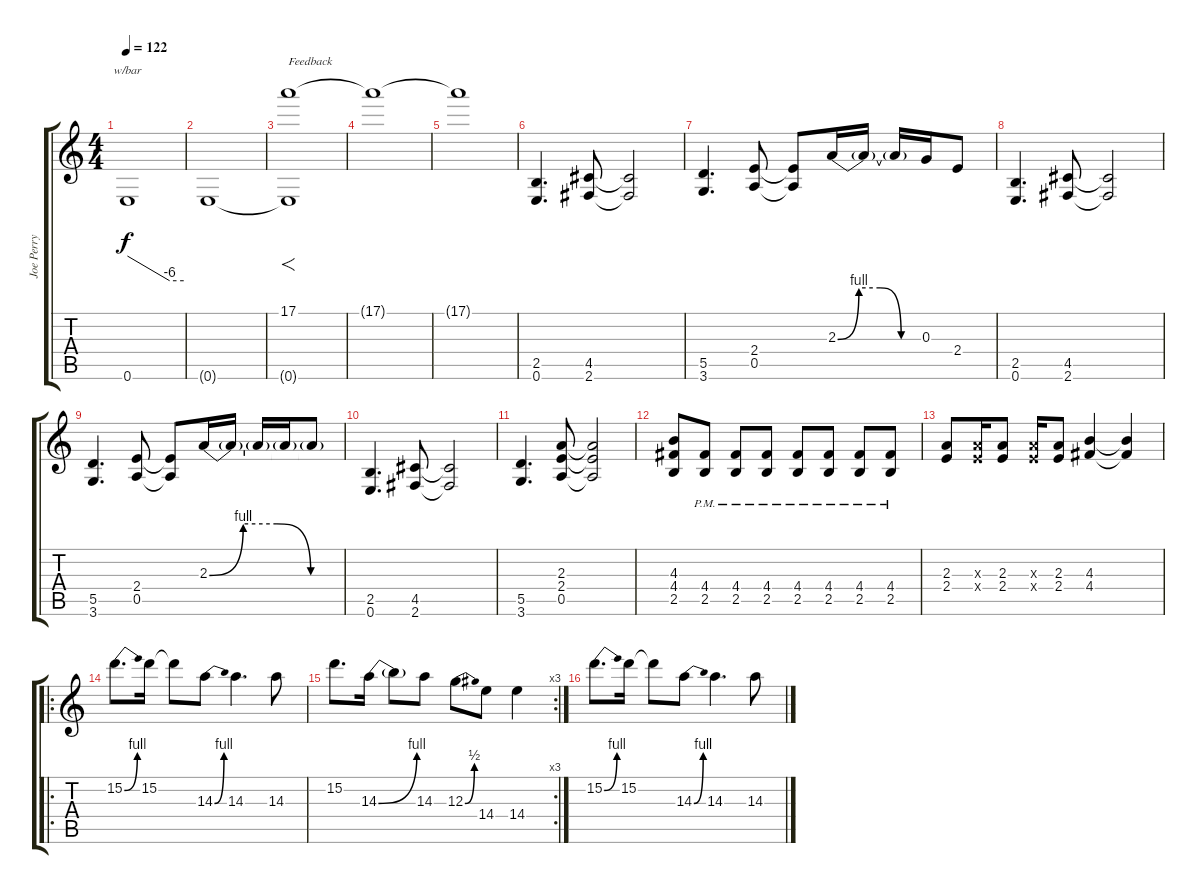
\track ("Joe Perry" "Joe Perry") {instrument overdrivenguitar}
\staff {score tabs}
\tuning (E4 B3 G3 D3 A2 E2) {hide}
\ts (4 4)
\tempo 122
\clef g2
\ks c
0.6.1{tbe (custom default 0 0 45 -24 60 -24) dy f} |
0.6{t}.1 |
(17.1 0.6{t}).1{f txt "Feedback"} |
17.1{t}.1 |
17.1{t}.1 |
(2.5 0.6).4{d} (4.5 2.6).8 (4.5{t} 2.6{t}).2 |
(5.5 3.6).4{d} (2.4 0.5).8 (2.4{t} 0.5{t}).8 2.3{be (custom 0 0 15 4 30 4 45 0 60 0)}.16 2.3{t}.16 2.3{t}.16 0.3.16 2.4.8 |
(2.5 0.6).4{d} (4.5 2.6).8 (4.5{t} 2.6{t}).2 |
(5.5 3.6).4{d} (2.4 0.5).8 (2.4{t} 0.5{t}).8 2.3{be (custom 0 0 15 4 30 4 45 0 60 0)}.16 2.3{t}.16 2.3{t}.16 2.3{t}.16 2.3{t}.8 |
(2.5 0.6).4{d} (4.5 2.6).8 (4.5{t} 2.6{t}).2 |
(5.5 3.6).4{d} (2.3 2.4 0.5).8 (2.3{t} 2.4{t} 0.5{t}).2 |
(4.3 4.4 2.5).8 (4.4{pm} 2.5).8 (4.4{pm} 2.5).8 (4.4{pm} 2.5).8 (4.4{pm} 2.5).8 (4.4{pm} 2.5).8 (4.4{pm} 2.5).8 (4.4{pm} 2.5).8 |
(2.3 2.4).8 (2.3{x} 2.4{x}).16 (2.3 2.4).8 (2.3{x} 2.4{x}).16 (2.3 2.4).8 (4.3 4.4).4 (4.3{t} 4.4{t}).4 |
\ro
15.2{be (bend 0 0 60 4)}.8{d} 15.2.16 15.2{t}.8 14.3{be (bend 0 0 60 4)}.8 14.3.4{d} 14.3.8 |
\rc 3
15.2.8{d} 14.3{be (bend 0 0 60 4)}.16 14.3{t}.8 14.3.8 12.3{be (bend 0 0 60 2)}.8 14.4.8 14.4.4 |
15.2{be (bend 0 0 60 4)}.8{d} 15.2.16 15.2{t}.8 14.3{be (bend 0 0 60 4)}.8 14.3.4{d} 14.3.8
